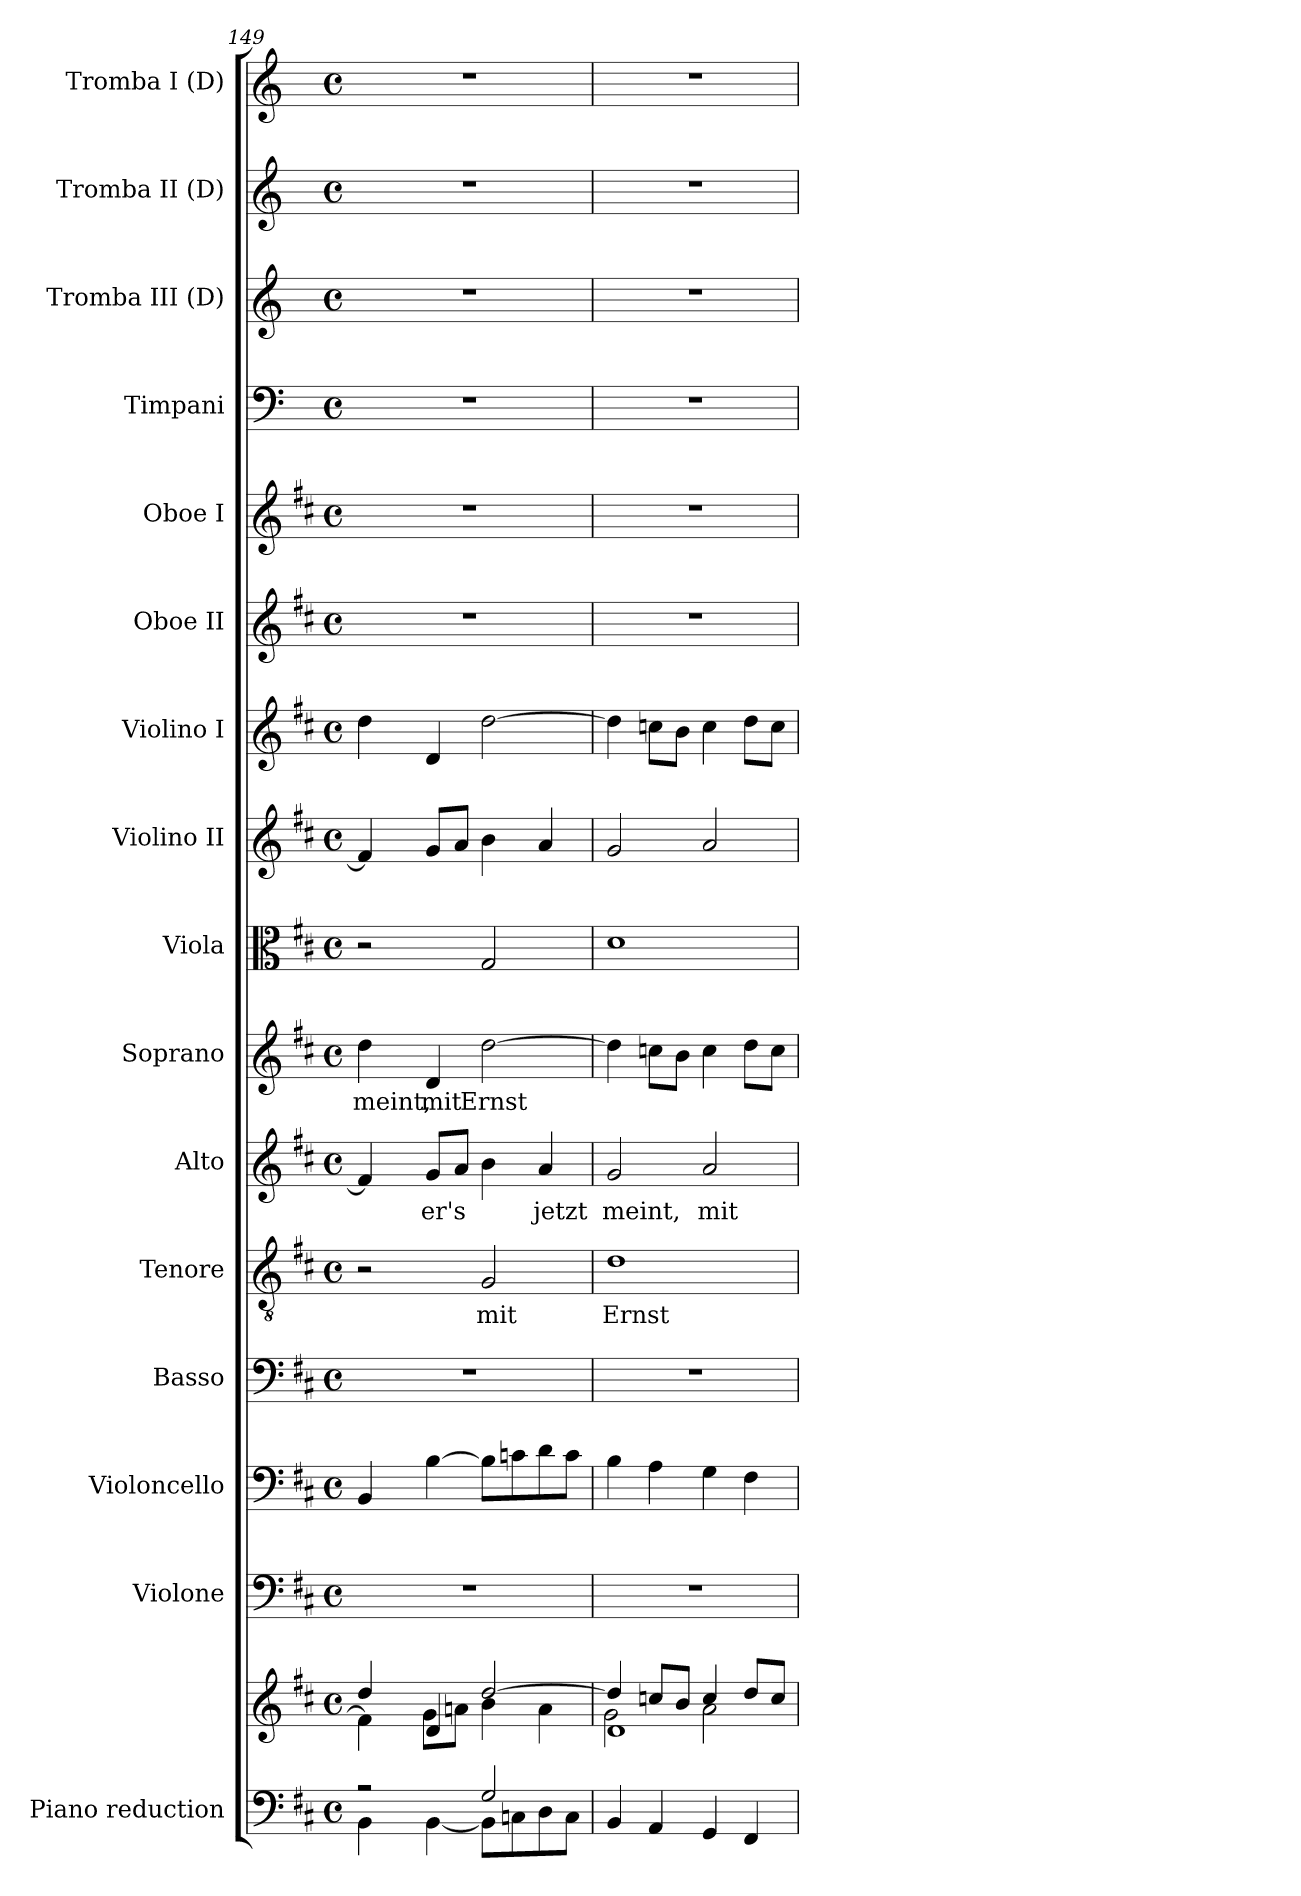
**kern	**kern	**kern	**kern	**kern	**kern	**text	**kern	**text	**kern	**text	**kern	**kern	**kern	**kern	**kern	**kern	**kern	**kern	**kern
*part16	*part16	*part15	*part14	*part13	*part12	*part12	*part11	*part11	*part10	*part10	*part9	*part8	*part7	*part6	*part5	*part4	*part3	*part2	*part1
*staff17	*staff16	*staff15	*staff14	*staff13	*staff12	*staff12	*staff11	*staff11	*staff10	*staff10	*staff9	*staff8	*staff7	*staff6	*staff5	*staff4	*staff3	*staff2	*staff1
*I"Piano reduction	*	*I"Violone	*I"Violoncello	*I"Basso	*I"Tenore	*	*I"Alto	*	*I"Soprano	*	*I"Viola	*I"Violino II	*I"Violino I	*I"Oboe II	*I"Oboe I	*I"Timpani	*I"Tromba III (D)	*I"Tromba II (D)	*I"Tromba I (D)
*I'Pno	*	*	*	*	*	*	*	*	*	*	*	*	*	*I'Ob	*I'Ob	*I'Timp	*	*	*
*clefF4	*clefG2	*clefF4	*clefF4	*clefF4	*clefGv2	*	*clefG2	*	*clefG2	*	*clefC3	*clefG2	*clefG2	*clefG2	*clefG2	*clefF4	*clefG2	*clefG2	*clefG2
*	*	*ITrd7c12	*	*	*	*	*	*	*	*	*	*	*	*	*	*	*ITrd-1c-2	*ITrd-1c-2	*ITrd-1c-2
*k[f#c#]	*k[f#c#]	*k[f#c#]	*k[f#c#]	*k[f#c#]	*k[f#c#]	*	*k[f#c#]	*	*k[f#c#]	*	*k[f#c#]	*k[f#c#]	*k[f#c#]	*k[f#c#]	*k[f#c#]	*k[]	*k[f#c#]	*k[f#c#]	*k[f#c#]
*M4/4	*M4/4	*M4/4	*M4/4	*M4/4	*M4/4	*	*M4/4	*	*M4/4	*	*M4/4	*M4/4	*M4/4	*M4/4	*M4/4	*M4/4	*M4/4	*M4/4	*M4/4
*met(c)	*met(c)	*met(c)	*met(c)	*met(c)	*met(c)	*	*met(c)	*	*met(c)	*	*met(c)	*met(c)	*met(c)	*met(c)	*met(c)	*met(c)	*met(c)	*met(c)	*met(c)
=149	=149	=149	=149	=149	=149	=149	=149	=149	=149	=149	=149	=149	=149	=149	=149	=149	=149	=149	=149
*^	*^	*	*	*	*	*	*	*	*	*	*	*	*	*	*	*	*	*	*
!	!	!	!	!	!	!	!	!	!	!	!	!LO:LY:b	!	!	!	!	!	!	!	!	!
2r	4BB\	4dd/	4f#\]	1r	4BB/	1r	2r	.	4f#/]	.	4dd\	meint,	2r	4f#/]	4dd\	1r	1r	1r	1r	1r	1r
!	!	!	!	!	!	!	!	!	!	!LO:LY:b	!	!LO:LY:b	!	!	!	!	!	!	!	!	!
.	[4BB\	4d/	8g\L	.	[4B\	.	.	.	8g/L	er's	4d/	mit	.	8g/L	4d/	.	.	.	.	.	.
.	.	.	8an\J	.	.	.	.	.	8a/J	.	.	.	.	8a/J	.	.	.	.	.	.	.
!	!	!	!	!	!	!	!	!LO:LY:b	!	!	!	!LO:LY:b	!	!	!	!	!	!	!	!	!
2G/	8BB\L]	[2dd/	4b\	.	8B\L]	.	2G/	mit	4b\	.	[2dd\	-Ernst	2G/	4b\	[2dd\	.	.	.	.	.	.
.	8Cn\	.	.	.	8cn\	.	.	.	.	.	.	.	.	.	.	.	.	.	.	.	.
!	!	!	!	!	!	!	!	!	!	!LO:LY:b	!	!	!	!	!	!	!	!	!	!	!
.	8D\	.	4a\	.	8d\	.	.	.	4a/	jetzt	.	.	.	4a/	.	.	.	.	.	.	.
.	8C\J	.	.	.	8c\J	.	.	.	.	.	.	.	.	.	.	.	.	.	.	.	.
=150	=150	=150	=150	=150	=150	=150	=150	=150	=150	=150	=150	=150	=150	=150	=150	=150	=150	=150	=150	=150	=150
*	*	*	*^	*	*	*	*	*	*	*	*	*	*	*	*	*	*	*	*	*	*
!	!	!	!	!	!	!	!	!	!LO:LY:b	!	!LO:LY:b	!	!	!	!	!	!	!	!	!	!	!
*v	*v	*	*	*	*	*	*	*	*	*	*	*	*	*	*	*	*	*	*	*	*	*
4BB/	4dd/]	1d	2g\	1r	4B\	1r	1d	Ernst	2g/	meint,	4dd\]	.	1d	2g/	4dd\]	1r	1r	1r	1r	1r	1r
4AA/	8ccn/L	.	.	.	4A\	.	.	.	.	.	8ccn\L	.	.	.	8ccn\L	.	.	.	.	.	.
.	8b/J	.	.	.	.	.	.	.	.	.	8b\J	.	.	.	8b\J	.	.	.	.	.	.
!	!	!	!	!	!	!	!	!	!	!LO:LY:b	!	!	!	!	!	!	!	!	!	!	!
4GG/	4cc/	.	2a\	.	4G\	.	.	.	2a/	mit	4cc\	.	.	2a/	4cc\	.	.	.	.	.	.
4FF#/	8dd/L	.	.	.	4F#\	.	.	.	.	.	8dd\L	.	.	.	8dd\L	.	.	.	.	.	.
.	8cc/J	.	.	.	.	.	.	.	.	.	8cc\J	.	.	.	8cc\J	.	.	.	.	.	.
*	*v	*v	*v	*	*	*	*	*	*	*	*	*	*	*	*	*	*	*	*	*	*
=	=	=	=	=	=	=	=	=	=	=	=	=	=	=	=	=	=	=	=
*-	*-	*-	*-	*-	*-	*-	*-	*-	*-	*-	*-	*-	*-	*-	*-	*-	*-	*-	*-
